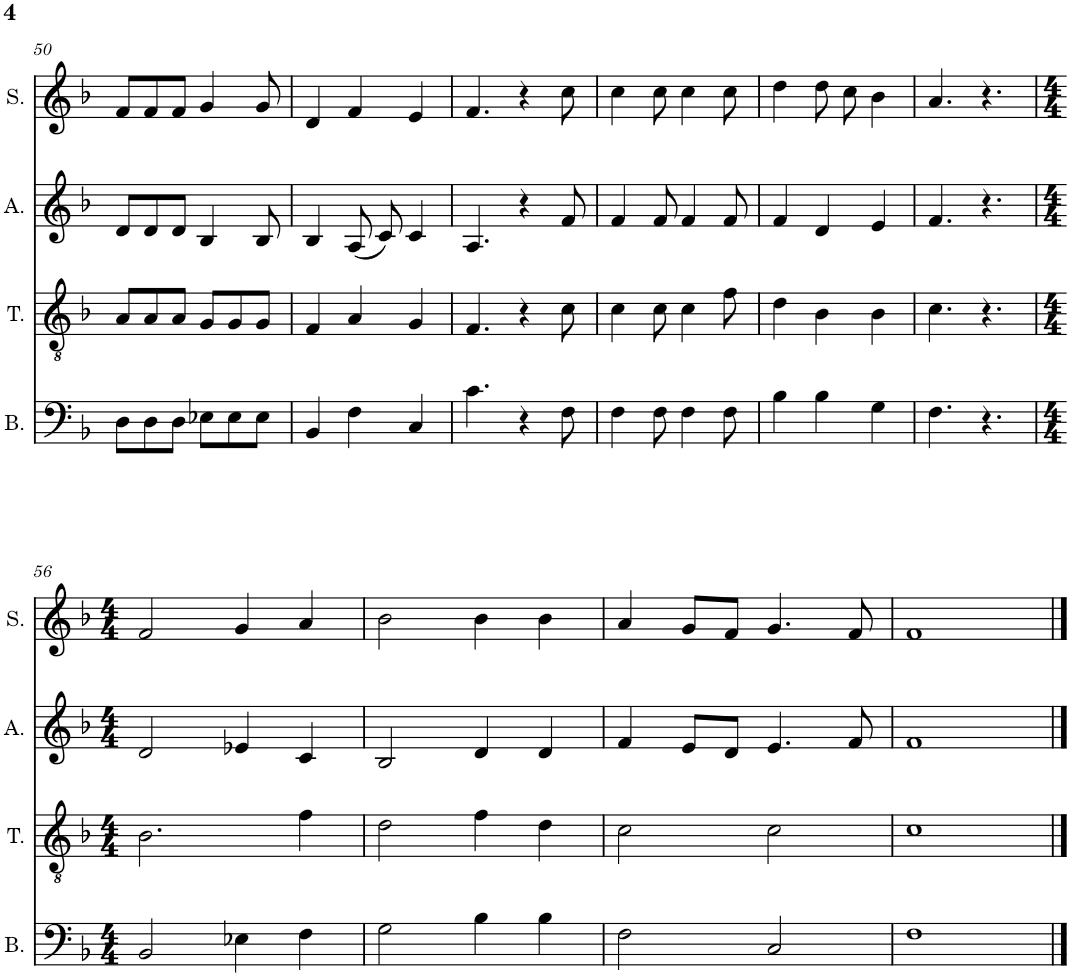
**kern	**kern	**kern	**kern
*part4	*part3	*part2	*part1
*staff4	*staff3	*staff2	*staff1
*I"Basse	*I"Ténor	*I"Alto	*I"Soprano
*I'B.	*I'T.	*I'A.	*I'S.
!!LO:PB:g=z
*clefF4	*clefGv2	*clefG2	*clefG2
*k[b-]	*k[b-]	*k[b-]	*k[b-]
*M6/8	*M6/8	*M6/8	*M6/8
=50	=50	=50	=50
8D\L	8A/L	8d/L	8f/L
8D\	8A/	8d/	8f/
8D\J	8A/J	8d/J	8f/J
8E-X\L	8G/L	4B-/	4g/
8E-\	8G/	.	.
8E-\J	8G/J	8B-/	8g/
=51	=51	=51	=51
4BB-/	4F/	4B-/	4d/
4F\	4A/	(8A/	4f/
.	.	8c/)	.
4C/	4G/	4c/	4e/
=52	=52	=52	=52
4.c\	4.F/	4.A/	4.f/
4r	4r	4r	4r
8F\	8c\	8f/	8cc\
=53	=53	=53	=53
4F\	4c\	4f/	4cc\
8F\	8c\	8f/	8cc\
4F\	4c\	4f/	4cc\
8F\	8f\	8f/	8cc\
=54	=54	=54	=54
4B-\	4d\	4f/	4dd\
4B-\	4B-\	4d/	8dd\
.	.	.	8cc\
4G\	4B-\	4e/	4b-\
=55	=55	=55	=55
4.F\	4.c\	4.f/	4.a/
4.r	4.r	4.r	4.r
!!LO:LB:g=z
=56	=56	=56	=56
*M4/4	*M4/4	*M4/4	*M4/4
*	*	*	*MM150
2BB-/	2.B-\	2d/	2f/
4E-X\	.	4e-X/	4g/
4F\	4f\	4c/	4a/
=57	=57	=57	=57
2G\	2d\	2B-/	2b-\
4B-\	4f\	4d/	4b-\
4B-\	4d\	4d/	4b-\
=58	=58	=58	=58
*	*	*	*MM140
2F\	2c\	4f/	4a/
*	*	*	*MM130
.	.	8e/L	8g/L
.	.	8d/J	8f/J
*	*	*	*MM100
2C/	2c\	4.e/	4.g/
.	.	8f/	8f/
=59	=59	=59	=59
1F	1c	1f	1f
==	==	==	==
*-	*-	*-	*-
